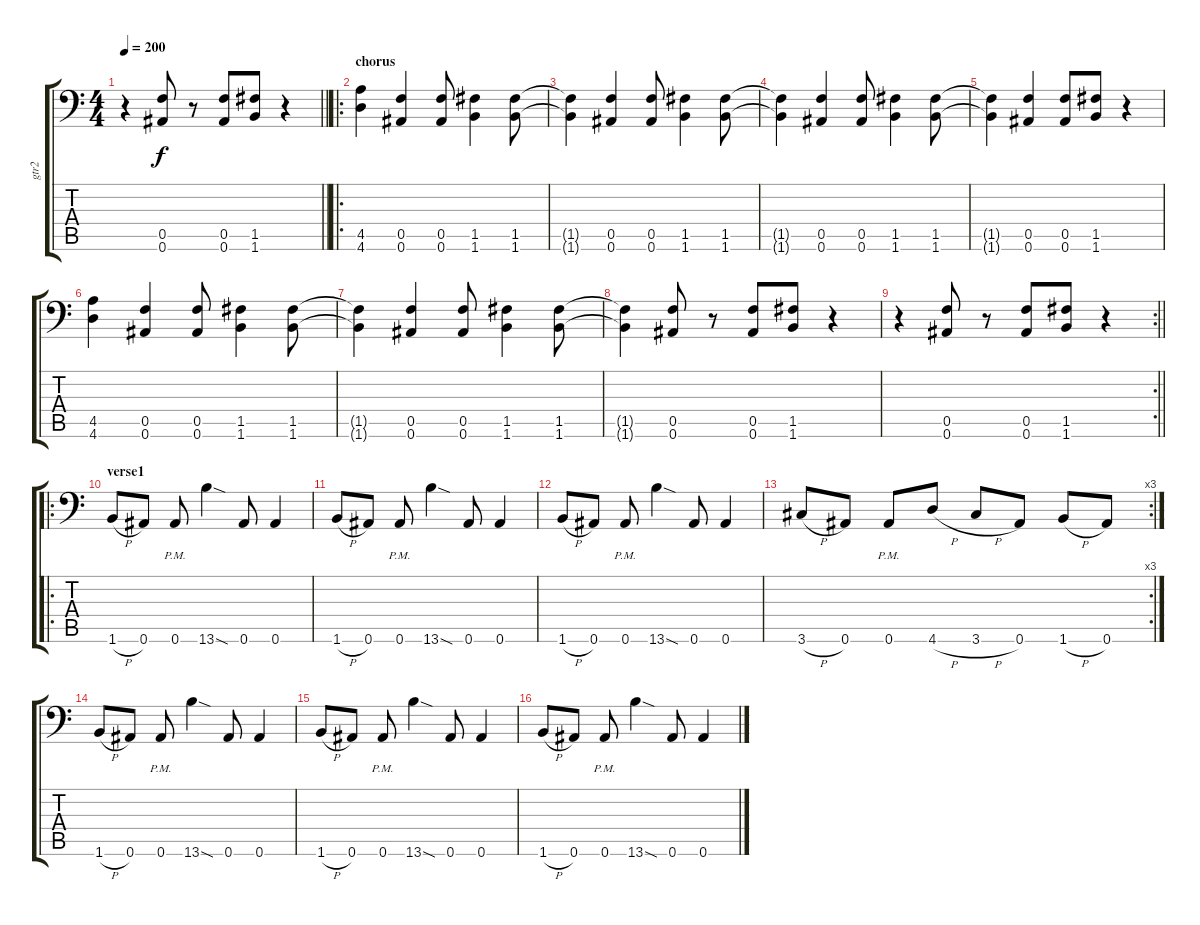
\track ("gtr2" "gtr2") {instrument distortionguitar}
\staff {score tabs}
\tuning (C4 G3 Eb3 Bb2 F2 Bb1) {hide}
\ts (4 4)
\tempo 200
\clef f4
\barLineRight lightlight
\ks c
r.4{dy f} (0.5 0.6).8 r.8 (0.5 0.6).8 (1.5 1.6).8 r.4 |
\ro
\section ("" "chorus")
(4.5 4.6).4 (0.5 0.6).4 (0.5 0.6).8 (1.5 1.6).4 (1.5 1.6).8 |
(1.5{t} 1.6{t}).4 (0.5 0.6).4 (0.5 0.6).8 (1.5 1.6).4 (1.5 1.6).8 |
(1.5{t} 1.6{t}).4 (0.5 0.6).4 (0.5 0.6).8 (1.5 1.6).4 (1.5 1.6).8 |
(1.5{t} 1.6{t}).4 (0.5 0.6).4 (0.5 0.6).8 (1.5 1.6).8 r.4 |
(4.5 4.6).4 (0.5 0.6).4 (0.5 0.6).8 (1.5 1.6).4 (1.5 1.6).8 |
(1.5{t} 1.6{t}).4 (0.5 0.6).4 (0.5 0.6).8 (1.5 1.6).4 (1.5 1.6).8 |
(1.5{t} 1.6{t}).4 (0.5 0.6).8 r.8 (0.5 0.6).8 (1.5 1.6).8 r.4 |
\rc 2
\barLineRight lightlight
r.4 (0.5 0.6).8 r.8 (0.5 0.6).8 (1.5 1.6).8 r.4 |
\ro
\section ("" "verse1")
1.6{h}.8 0.6.8 0.6{pm}.8 13.6{sod}.4 0.6.8 0.6.4 |
1.6{h}.8 0.6.8 0.6{pm}.8 13.6{sod}.4 0.6.8 0.6.4 |
1.6{h}.8 0.6.8 0.6{pm}.8 13.6{sod}.4 0.6.8 0.6.4 |
\rc 3
3.6{h}.8 0.6.8 0.6{pm}.8 4.6{h}.8 3.6{h}.8 0.6.8 1.6{h}.8 0.6.8 |
1.6{h}.8 0.6.8 0.6{pm}.8 13.6{sod}.4 0.6.8 0.6.4 |
1.6{h}.8 0.6.8 0.6{pm}.8 13.6{sod}.4 0.6.8 0.6.4 |
1.6{h}.8 0.6.8 0.6{pm}.8 13.6{sod}.4 0.6.8 0.6.4
